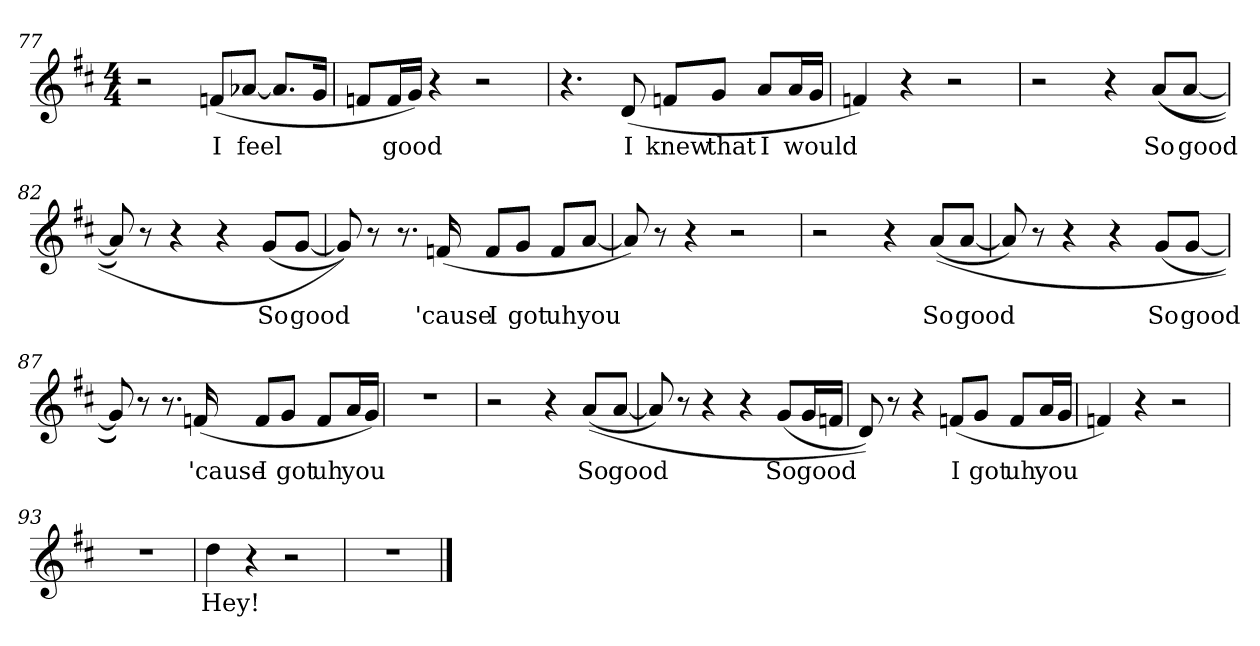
**kern	**text
*part1	*part1
*staff1	*staff1
*clefG2	*
*k[f#c#]	*
*D:	*
*M4/4	*
=77	=77
2r	.
!	!LO:LY:b:color=#000000
(8fni/L	I
!	!LO:LY:b:color=#000000
[8a-Xi/J	feel
8.a-i/L]	.
16gi/Jk	.
!!LO:LB:g=z
=78	=78
8fni/L	.
!	!LO:LY:b:color=#000000
16fi/L	good
16gi/JJ)	.
4r	.
2r	.
=79	=79
4.r	.
!	!LO:LY:b:color=#000000
(8di/	I
!	!LO:LY:b:color=#000000
8fni/L	knew
!	!LO:LY:b:color=#000000
8gi/J	that
!	!LO:LY:b:color=#000000
8ai/L	I
!	!LO:LY:b:color=#000000
16ai/L	would
16gi/JJ	.
=80	=80
4fni/)	.
4r	.
2r	.
=81	=81
2r	.
4r	.
!	!LO:LY:b:color=#000000
((8ai/L	So
!	!LO:LY:b:color=#000000
[8ai/J	good
!!LO:LB:g=z
=82	=82
8ai/])	.
8r	.
4r	.
4r	.
!	!LO:LY:b:color=#000000
(8gi/L	So
!	!LO:LY:b:color=#000000
[8gi/J	good
=83	=83
8gi/]))	.
8r	.
8.r	.
!	!LO:LY:b:color=#000000
(16fni/	'cause
!	!LO:LY:b:color=#000000
8fi/L	I
!	!LO:LY:b:color=#000000
8gi/J	got
!	!LO:LY:b:color=#000000
8fi/L	uh
!	!LO:LY:b:color=#000000
[8ai/J	you
=84	=84
8ai/])	.
8r	.
4r	.
2r	.
=85	=85
2r	.
4r	.
!	!LO:LY:b:color=#000000
((8ai/L	So
!	!LO:LY:b:color=#000000
[8ai/J	good
!!LO:PB:g=z
=86	=86
8ai/])	.
8r	.
4r	.
4r	.
!	!LO:LY:b:color=#000000
(8gi/L	So
!	!LO:LY:b:color=#000000
[8gi/J	good
=87	=87
8gi/]))	.
8r	.
8.r	.
!	!LO:LY:b:color=#000000
(16fni/	'cause
!	!LO:LY:b:color=#000000
8fi/L	I
!	!LO:LY:b:color=#000000
8gi/J	got
!	!LO:LY:b:color=#000000
8fi/L	uh
!	!LO:LY:b:color=#000000
16ai/L	you
16gi/JJ)	.
=88	=88
1r	.
=89	=89
2r	.
4r	.
!	!LO:LY:b:color=#000000
((8ai/L	So
!	!LO:LY:b:color=#000000
[8ai/J	good
!!LO:LB:g=z
=90	=90
8ai/])	.
8r	.
4r	.
4r	.
!	!LO:LY:b:color=#000000
(8gi/L	So
!	!LO:LY:b:color=#000000
16gi/L	good
16fni/JJ	.
=91	=91
8di/))	.
8r	.
4r	.
!	!LO:LY:b:color=#000000
(8fni/L	I
!	!LO:LY:b:color=#000000
8gi/J	got
!	!LO:LY:b:color=#000000
8fi/L	uh
!	!LO:LY:b:color=#000000
16ai/L	you
16gi/JJ	.
=92	=92
4fni/)	.
4r	.
2r	.
=93	=93
1r	.
=94	=94
!	!LO:LY:b:color=#000000
4ddi\	Hey!
4r	.
2r	.
=95	=95
1r	.
==	==
*-	*-
